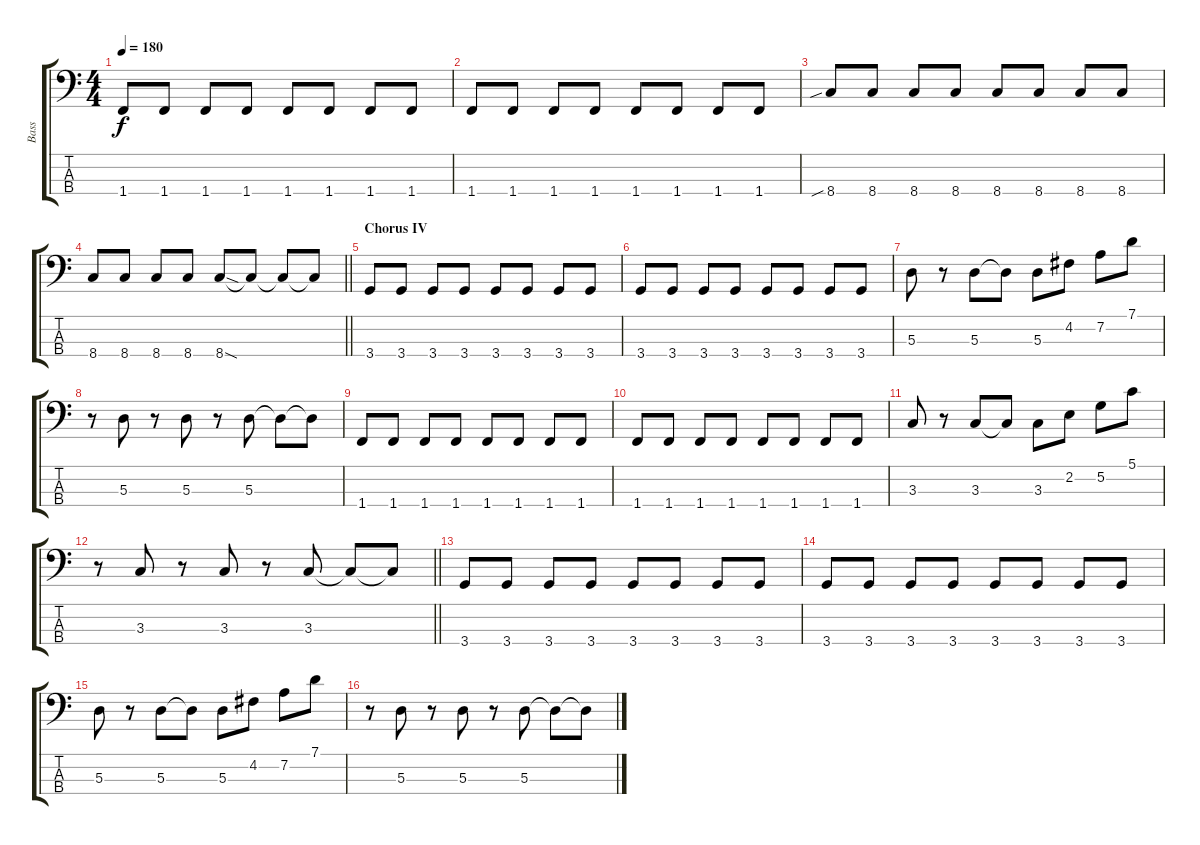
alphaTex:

\track ("Bass" "Bass") {instrument electricbasspick}
\staff {score tabs}
\tuning (G2 D2 A1 E1) {hide}
\ts (4 4)
\tempo 180
\clef f4
\ks c
1.4.8{dy f} 1.4.8 1.4.8 1.4.8 1.4.8 1.4.8 1.4.8 1.4.8 |
1.4.8 1.4.8 1.4.8 1.4.8 1.4.8 1.4.8 1.4.8 1.4.8 |
8.4{sib}.8 8.4.8 8.4.8 8.4.8 8.4.8 8.4.8 8.4.8 8.4.8 |
\barLineRight lightlight
8.4.8 8.4.8 8.4.8 8.4.8 8.4{sod}.8 8.4{t}.8 8.4{t}.8 8.4{t}.8 |
\section ("" "Chorus IV")
3.4.8 3.4.8 3.4.8 3.4.8 3.4.8 3.4.8 3.4.8 3.4.8 |
3.4.8 3.4.8 3.4.8 3.4.8 3.4.8 3.4.8 3.4.8 3.4.8 |
5.3.8 r.8 5.3.8 5.3{t}.8 5.3.8 4.2.8 7.2.8 7.1.8 |
r.8 5.3.8 r.8 5.3.8 r.8 5.3.8 5.3{t}.8 5.3{t}.8 |
1.4.8 1.4.8 1.4.8 1.4.8 1.4.8 1.4.8 1.4.8 1.4.8 |
1.4.8 1.4.8 1.4.8 1.4.8 1.4.8 1.4.8 1.4.8 1.4.8 |
3.3.8 r.8 3.3.8 3.3{t}.8 3.3.8 2.2.8 5.2.8 5.1.8 |
\barLineRight lightlight
r.8 3.3.8 r.8 3.3.8 r.8 3.3.8 3.3{t}.8 3.3{t}.8 |
3.4.8 3.4.8 3.4.8 3.4.8 3.4.8 3.4.8 3.4.8 3.4.8 |
3.4.8 3.4.8 3.4.8 3.4.8 3.4.8 3.4.8 3.4.8 3.4.8 |
5.3.8 r.8 5.3.8 5.3{t}.8 5.3.8 4.2.8 7.2.8 7.1.8 |
r.8 5.3.8 r.8 5.3.8 r.8 5.3.8 5.3{t}.8 5.3{t}.8
